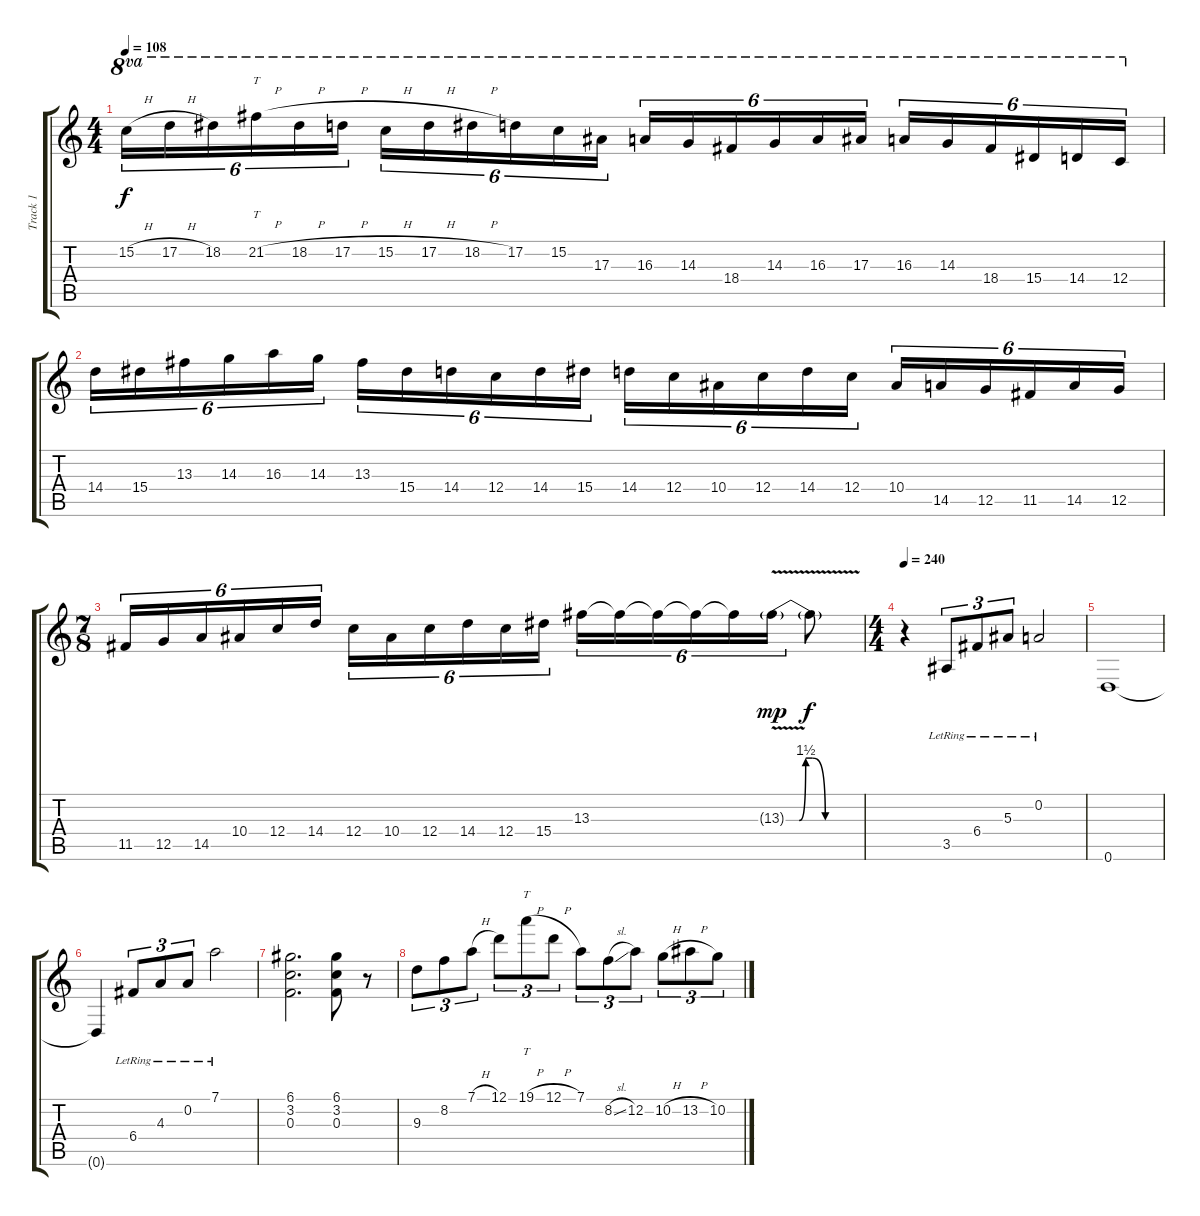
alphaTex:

\track ("Track 1" "Track 1") {instrument distortionguitar}
\staff {score tabs}
\tuning (D4 A3 F3 C3 G2 D2) {hide}
\ts (4 4)
\tempo 108
\clef g2
\ks c
15.2{h}.16{tu (6 4) ot 8va dy f} 17.2{h}.16{tu (6 4) ot 8va} 18.2.16{tu (6 4) ot 8va} 21.2{h}.16{tt tu (6 4) ot 8va} 18.2{h}.16{tu (6 4) ot 8va} 17.2{h}.16{tu (6 4) ot 8va} 15.2{h}.16{tu (6 4) ot 8va} 17.2{h}.16{tu (6 4) ot 8va} 18.2{h}.16{tu (6 4) ot 8va} 17.2.16{tu (6 4) ot 8va} 15.2.16{tu (6 4) ot 8va} 17.3.16{tu (6 4) ot 8va} 16.3.16{tu (6 4) ot 8va} 14.3.16{tu (6 4) ot 8va} 18.4.16{tu (6 4) ot 8va} 14.3.16{tu (6 4) ot 8va} 16.3.16{tu (6 4) ot 8va} 17.3.16{tu (6 4) ot 8va} 16.3.16{tu (6 4) ot 8va} 14.3.16{tu (6 4) ot 8va} 18.4.16{tu (6 4) ot 8va} 15.4.16{tu (6 4) ot 8va} 14.4.16{tu (6 4) ot 8va} 12.4.16{tu (6 4) ot 8va} |
14.4.16{tu (6 4)} 15.4.16{tu (6 4)} 13.3.16{tu (6 4)} 14.3.16{tu (6 4)} 16.3.16{tu (6 4)} 14.3.16{tu (6 4)} 13.3.16{tu (6 4)} 15.4.16{tu (6 4)} 14.4.16{tu (6 4)} 12.4.16{tu (6 4)} 14.4.16{tu (6 4)} 15.4.16{tu (6 4)} 14.4.16{tu (6 4)} 12.4.16{tu (6 4)} 10.4.16{tu (6 4)} 12.4.16{tu (6 4)} 14.4.16{tu (6 4)} 12.4.16{tu (6 4)} 10.4.16{tu (6 4)} 14.5.16{tu (6 4)} 12.5.16{tu (6 4)} 11.5.16{tu (6 4)} 14.5.16{tu (6 4)} 12.5.16{tu (6 4)} |
\ts (7 8)
11.5.16{tu (6 4)} 12.5.16{tu (6 4)} 14.5.16{tu (6 4)} 10.4.16{tu (6 4)} 12.4.16{tu (6 4)} 14.4.16{tu (6 4)} 12.4.16{tu (6 4)} 10.4.16{tu (6 4)} 12.4.16{tu (6 4)} 14.4.16{tu (6 4)} 12.4.16{tu (6 4)} 15.4.16{tu (6 4)} 13.3.16{tu (6 4)} 13.3{t}.16{tu (6 4)} 13.3{t}.16{tu (6 4)} 13.3{t}.16{tu (6 4)} 13.3{t}.16{tu (6 4)} 13.3{be (custom 0 0 10 0 15 6 20 6 30 0 53 0 56 0 58 0 60 0) v g}.16{tu (6 4) dy mp} 13.3{t}.8{dy f} |
\ts (4 4)
\tempo 240
r.4 3.5{lr}.8{tu (3 2)} 6.4{lr}.8{tu (3 2)} 5.3{lr}.8{tu (3 2)} 0.2{lr}.2 |
0.6.1 |
0.6{t}.4 6.4{lr}.8{tu (3 2)} 4.3{lr}.8{tu (3 2)} 0.2{lr}.8{tu (3 2)} 7.1{lr}.2 |
(6.1 3.2 0.3).2{d} (6.1 3.2 0.3).8 r.8 |
9.3.8{tu (3 2)} 8.2.8{tu (3 2)} 7.1{h}.8{tu (3 2)} 12.1.8{tu (3 2)} 19.1{h}.8{tt tu (3 2)} 12.1{h}.8{tu (3 2)} 7.1.8{tu (3 2)} 8.2{sl}.8{tu (3 2)} 12.2.8{tu (3 2)} 10.2{h}.8{tu (3 2)} 13.2{h}.8{tu (3 2)} 10.2.8{tu (3 2)}
